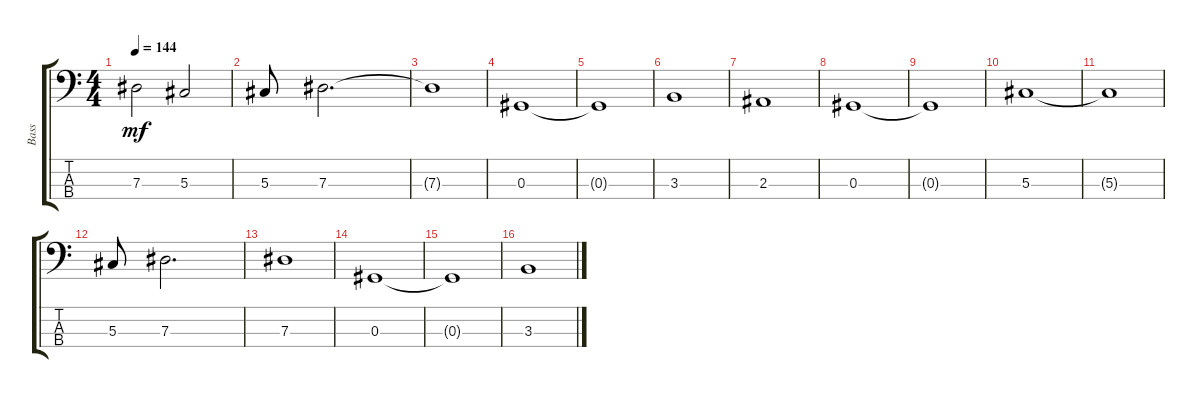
\track ("Bass" "Bass") {instrument electricbassfinger}
\staff {score tabs}
\tuning (Gb2 Db2 Ab1 Eb1) {hide}
\ts (4 4)
\tempo 144
\clef f4
\ks c
7.3.2{dy mf} 5.3.2 |
5.3.8 7.3.2{d} |
7.3{t}.1 |
0.3.1 |
0.3{t}.1 |
3.3.1 |
2.3.1 |
0.3.1 |
0.3{t}.1 |
5.3.1 |
5.3{t}.1 |
5.3.8 7.3.2{d} |
7.3.1 |
0.3.1 |
0.3{t}.1 |
3.3.1
